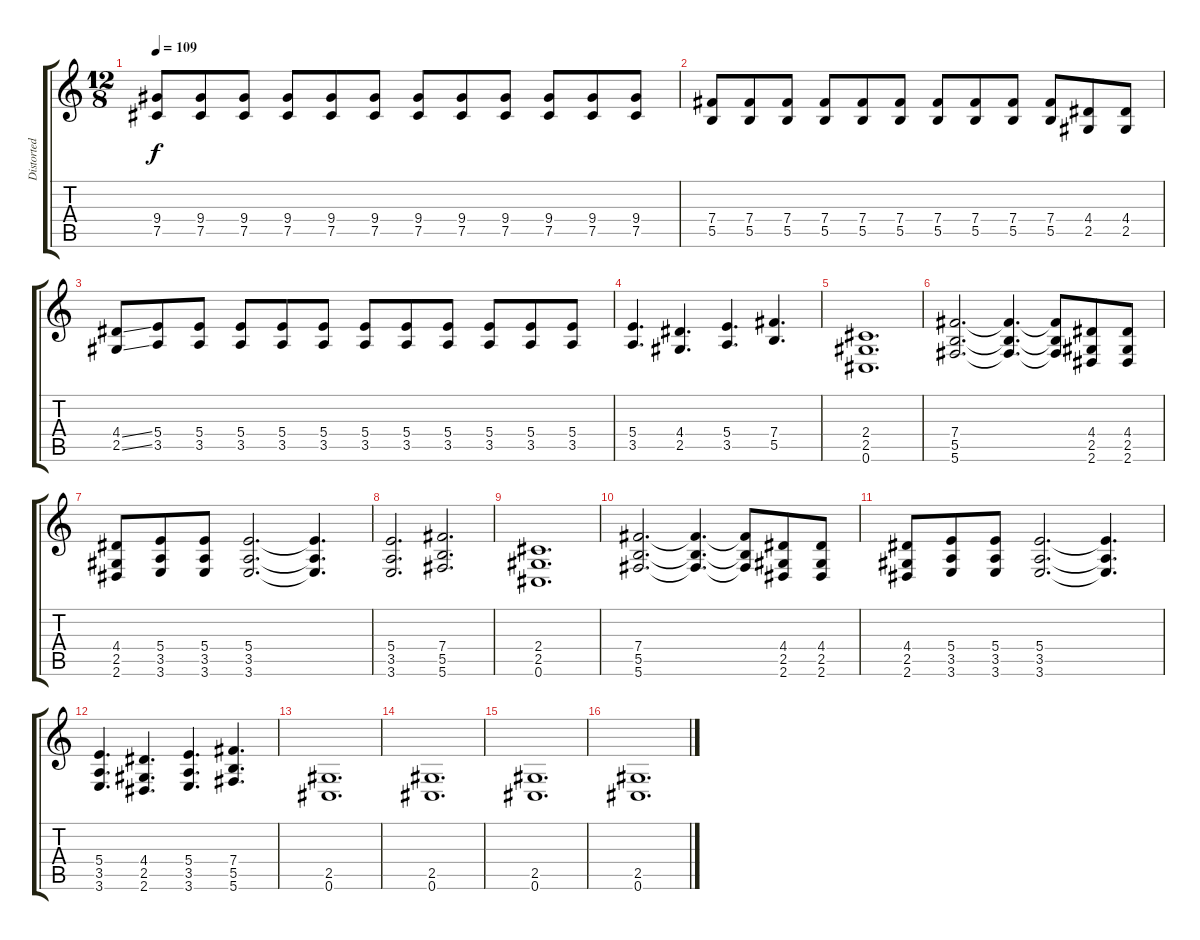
\track ("Distorted Guitar 1" "Distorted ") {instrument distortionguitar}
\staff {score tabs}
\tuning (Db4 Ab3 E3 B2 Gb2 Db2) {hide}
\ts (12 8)
\tempo 109
\clef g2
\ks c
(9.4 7.5).8{dy f volume 13 balance 2} (9.4 7.5).8 (9.4 7.5).8 (9.4 7.5).8 (9.4 7.5).8 (9.4 7.5).8 (9.4 7.5).8 (9.4 7.5).8 (9.4 7.5).8 (9.4 7.5).8 (9.4 7.5).8 (9.4 7.5).8 |
(7.4 5.5).8 (7.4 5.5).8 (7.4 5.5).8 (7.4 5.5).8 (7.4 5.5).8 (7.4 5.5).8 (7.4 5.5).8 (7.4 5.5).8 (7.4 5.5).8 (7.4 5.5).8 (4.4 2.5).8 (4.4 2.5).8 |
(4.4{ss} 2.5{ss}).8 (5.4 3.5).8 (5.4 3.5).8 (5.4 3.5).8 (5.4 3.5).8 (5.4 3.5).8 (5.4 3.5).8 (5.4 3.5).8 (5.4 3.5).8 (5.4 3.5).8 (5.4 3.5).8 (5.4 3.5).8 |
(5.4 3.5).4{d balance 8} (4.4 2.5).4{d} (5.4 3.5).4{d} (7.4 5.5).4{d} |
(2.4 2.5 0.6).1{d} |
(7.4 5.5 5.6).2{d} (7.4{t} 5.5{t} 5.6{t}).4{d} (7.4{t} 5.5{t} 5.6{t}).8 (4.4 2.5 2.6).8 (4.4 2.5 2.6).8 |
(4.4 2.5 2.6).8 (5.4 3.5 3.6).8 (5.4 3.5 3.6).8 (5.4 3.5 3.6).2{d} (5.4{t} 3.5{t} 3.6{t}).4{d} |
(5.4 3.5 3.6).2{d} (7.4 5.5 5.6).2{d} |
(2.4 2.5 0.6).1{d} |
(7.4 5.5 5.6).2{d} (7.4{t} 5.5{t} 5.6{t}).4{d} (7.4{t} 5.5{t} 5.6{t}).8 (4.4 2.5 2.6).8 (4.4 2.5 2.6).8 |
(4.4 2.5 2.6).8 (5.4 3.5 3.6).8 (5.4 3.5 3.6).8 (5.4 3.5 3.6).2{d} (5.4{t} 3.5{t} 3.6{t}).4{d} |
(5.4 3.5 3.6).4{d} (4.4 2.5 2.6).4{d} (5.4 3.5 3.6).4{d} (7.4 5.5 5.6).4{d} |
(2.5 0.6).1{d} |
(2.5 0.6).1{d} |
(2.5 0.6).1{d} |
(2.5 0.6).1{d}
